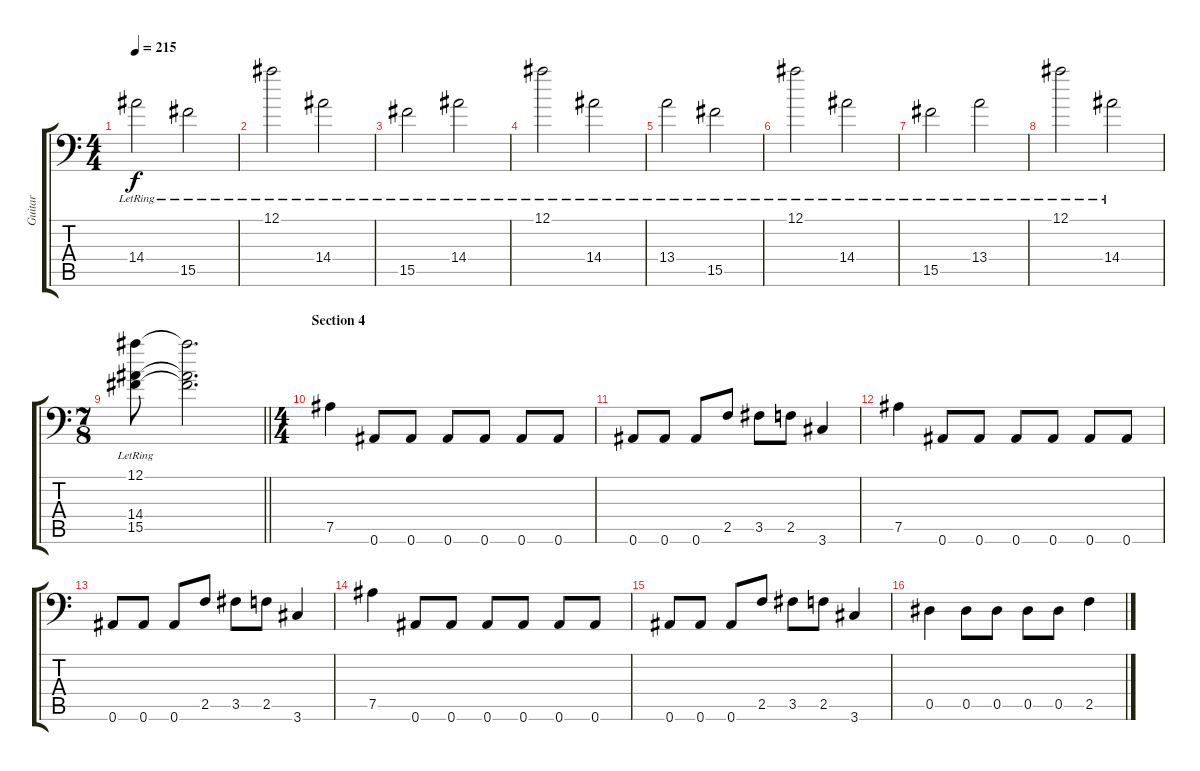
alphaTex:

\track ("Guitar" "Guitar") {instrument electricguitarclean}
\staff {score tabs}
\tuning (Bb3 F3 Db3 Ab2 Eb2 Bb1) {hide}
\ts (4 4)
\tempo 215
\clef f4
\ks c
14.4{lr}.2{dy f} 15.5{lr}.2 |
12.1{lr}.2 14.4{lr}.2 |
15.5{lr}.2 14.4{lr}.2 |
12.1{lr}.2 14.4{lr}.2 |
13.4{lr}.2 15.5{lr}.2 |
12.1{lr}.2 14.4{lr}.2 |
15.5{lr}.2 13.4{lr}.2 |
12.1{lr}.2 14.4{lr}.2 |
\ts (7 8)
\barLineRight lightlight
(12.1{lr} 14.4{lr} 15.5{lr}).8 (12.1{t} 14.4{t} 15.5{t}).2{d} |
\ts (4 4)
\section ("" "Section 4")
7.5.4{instrument overdrivenguitar} 0.6.8 0.6.8 0.6.8 0.6.8 0.6.8 0.6.8 |
0.6.8 0.6.8 0.6.8 2.5.8 3.5.8 2.5.8 3.6.4 |
7.5.4 0.6.8 0.6.8 0.6.8 0.6.8 0.6.8 0.6.8 |
0.6.8 0.6.8 0.6.8 2.5.8 3.5.8 2.5.8 3.6.4 |
7.5.4 0.6.8 0.6.8 0.6.8 0.6.8 0.6.8 0.6.8 |
0.6.8 0.6.8 0.6.8 2.5.8 3.5.8 2.5.8 3.6.4 |
0.5.4 0.5.8 0.5.8 0.5.8 0.5.8 2.5.4
